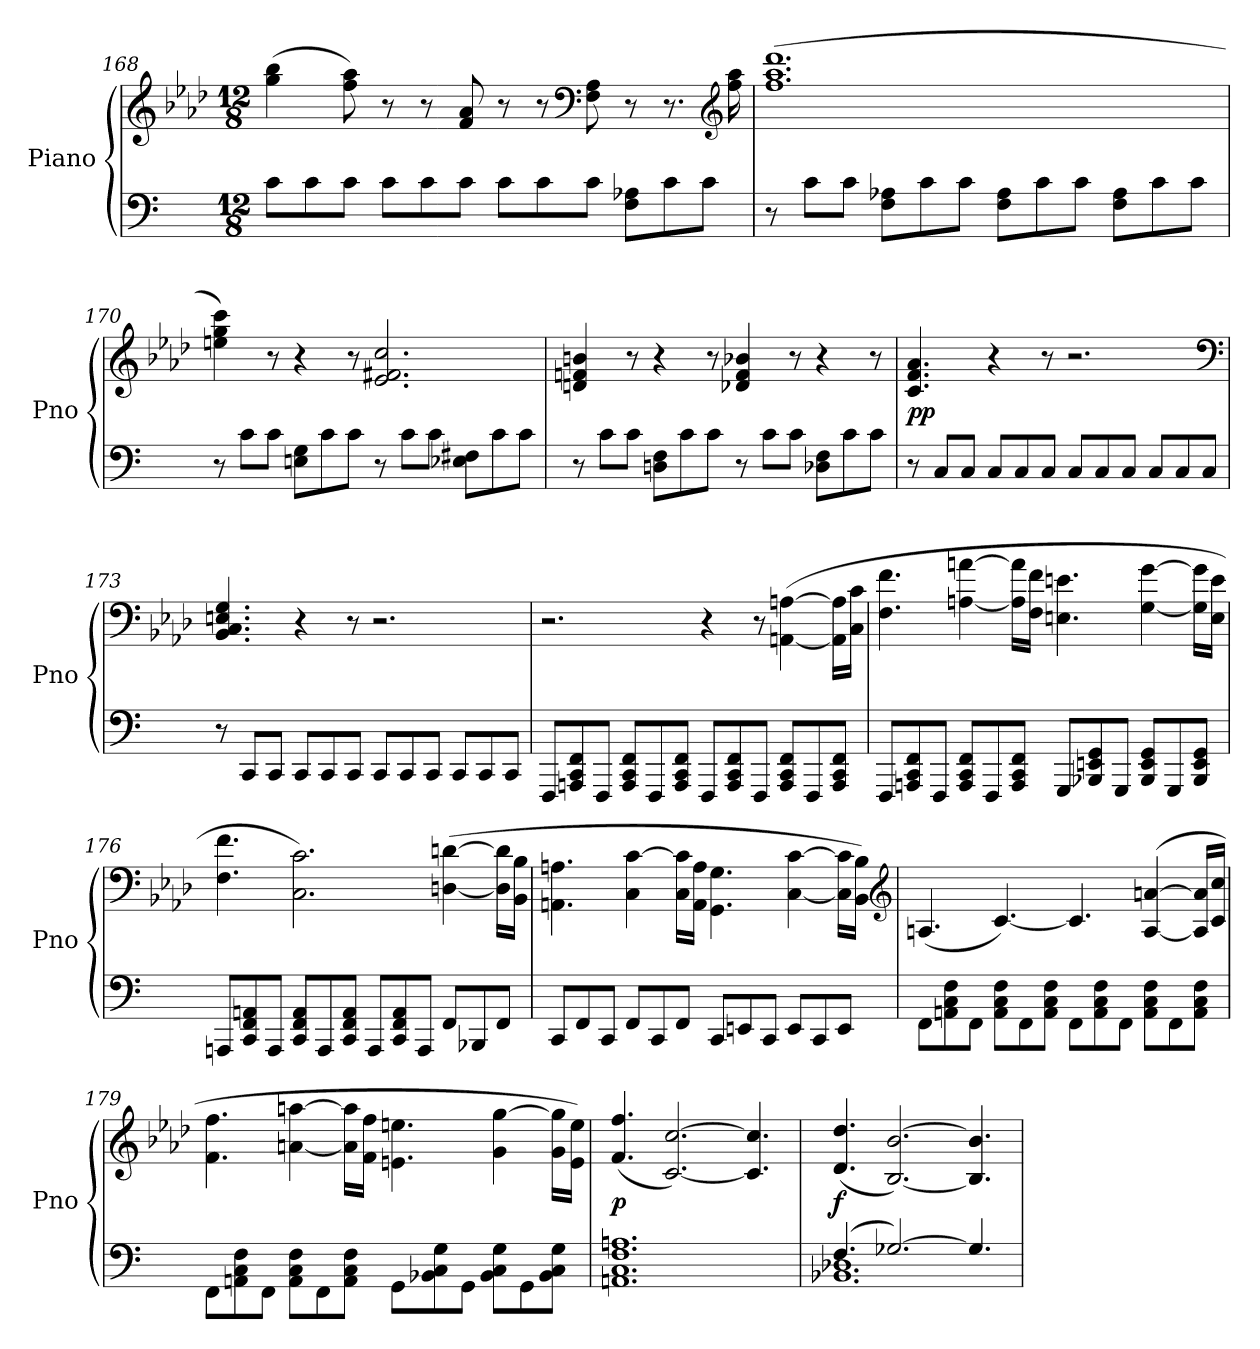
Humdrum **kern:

**kern	**kern	**dynam
*part1	*part1	*part1
*staff2	*staff1	*staff1/2
*I"Piano	*	*
*I'Pno	*	*
*clefF4	*clefG2	*
*k[]	*k[b-e-a-d-]	*
*M12/8	*M12/8	*
=168	=168	=168
8c\L	(4gg\ 4bb-\	.
8c\	.	.
8c\J	8ff\ 8aa-\)	.
8c\L	8r	.
8c\	8r	.
8c\J	8f/ 8a-/	.
8c\L	8r	.
8c\	8r	.
*	*clefF4	*
8c\J	8F\ 8A-\	.
8F\ 8A-\L	8r	.
8c\	8.r	.
8c\J	.	.
*	*clefG2	*
.	16ff\ 16aa-\	.
=169	=169	=169
8r	(1.ff 1.aa- 1.ddd-	.
8c\L	.	.
8c\J	.	.
8F\ 8A-\L	.	.
8c\	.	.
8c\J	.	.
8F\ 8A-\L	.	.
8c\	.	.
8c\J	.	.
8F\ 8A-\L	.	.
8c\	.	.
8c\J	.	.
=170	=170	=170
8r	4een\ 4gg\ 4ccc\)	.
8c\L	.	.
8c\J	8r	.
8En\ 8G\L	4r	.
8c\	.	.
8c\J	8r	.
8r	2.e-/ 2.f#X/ 2.cc/	.
8c\L	.	.
8c\J	.	.
8E-X\ 8F#X\L	.	.
8c\	.	.
8c\J	.	.
=171	=171	=171
8r	4dn/ 4fn/ 4bn/	.
8c\L	.	.
8c\J	8r	.
8Dn\ 8F\L	4r	.
8c\	.	.
8c\J	8r	.
8r	4d-X/ 4f/ 4b-X/	.
8c\L	.	.
8c\J	8r	.
8D-X\ 8F\L	4r	.
8c\	.	.
8c\J	8r	.
=172	=172	=172
8r	4.c/ 4.f/ 4.a-/	pp
8C/L	.	.
8C/J	.	.
8C/L	4r	.
8C/	.	.
8C/J	8r	.
8C/L	2.r	.
8C/	.	.
8C/J	.	.
8C/L	.	.
8C/	.	.
8C/J	.	.
*	*clefF4	*
=173	=173	=173
8r	4.BB-/ 4.C/ 4.En/ 4.G/	.
8CC/L	.	.
8CC/J	.	.
8CC/L	4r	.
8CC/	.	.
8CC/J	8r	.
8CC/L	2.r	.
8CC/	.	.
8CC/J	.	.
8CC/L	.	.
8CC/	.	.
8CC/J	.	.
=174	=174	=174
8FFF/L	2.r	.
8AAAn/ 8CC/ 8FF/	.	.
8FFF/J	.	.
8AAA/ 8CC/ 8FF/L	.	.
8FFF/	.	.
8AAA/ 8CC/ 8FF/J	.	.
8FFF/L	4r	.
8AAA/ 8CC/ 8FF/	.	.
8FFF/J	8r	.
8AAA/ 8CC/ 8FF/L	([4AAn\ [4An\	.
8FFF/	.	.
8AAA/ 8CC/ 8FF/J	16AA]\ 16A]\LL	.
.	16C\ 16c\JJ	.
=175	=175	=175
8FFF/L	4.F\ 4.f\	.
8AAAn/ 8CC/ 8FF/	.	.
8FFF/J	.	.
8AAA/ 8CC/ 8FF/L	[4An\ [4an\	.
8FFF/	.	.
8AAA/ 8CC/ 8FF/J	16A]\ 16a]\LL	.
.	16F\ 16f\JJ	.
8GGG/L	4.En\ 4.en\	.
8BBB-/ 8EEn/ 8GG/	.	.
8GGG/J	.	.
8BBB-/ 8EE/ 8GG/L	[4G\ [4g\	.
8GGG/	.	.
8BBB-/ 8EE/ 8GG/J	16G]\ 16g]\LL	.
.	16E\ 16e\JJ	.
=176	=176	=176
8AAAn/L	4.F\ 4.f\	.
8CC/ 8FF/ 8AAn/	.	.
8AAA/J	.	.
8CC/ 8FF/ 8AA/L	2.C\ 2.c\)	.
8AAA/	.	.
8CC/ 8FF/ 8AA/J	.	.
8AAA/L	.	.
8CC/ 8FF/ 8AA/	.	.
8AAA/J	.	.
8FF/L	([4Dn\ [4dn\	.
8BBB-/	.	.
8FF/J	16D]\ 16d]\LL	.
.	16BB-\ 16B-\JJ	.
=177	=177	=177
8CC/L	4.AAn\ 4.An\	.
8FF/	.	.
8CC/J	.	.
8FF/L	4C\ [4c\	.
8CC/	.	.
8FF/J	16C\ 16c]\LL	.
.	16AA\ 16A\JJ	.
8CC/L	4.GG\ 4.G\	.
8EEn/	.	.
8CC/J	.	.
8EE/L	[4C\ [4c\	.
8CC/	.	.
8EE/J	16C]\ 16c]\LL	.
.	16BB-\ 16B-\JJ)	.
*	*clefG2	*
=178	=178	=178
8FF\L	(4.An/	.
8AAn\ 8C\ 8F\	.	.
8FF\J	.	.
8AA\ 8C\ 8F\L	[4.c/)	.
8FF\	.	.
8AA\ 8C\ 8F\J	.	.
8FF\L	4.c/]	.
8AA\ 8C\ 8F\	.	.
8FF\J	.	.
8AA\ 8C\ 8F\L	([4A/ [4an/	.
8FF\	.	.
8AA\ 8C\ 8F\J	16A]/ 16a]/LL	.
.	16c/ 16cc/JJ	.
=179	=179	=179
8FF\L	4.f\ 4.ff\	.
8AAn\ 8C\ 8F\	.	.
8FF\J	.	.
8AA\ 8C\ 8F\L	[4an\ [4aan\	.
8FF\	.	.
8AA\ 8C\ 8F\J	16a]\ 16aa]\LL	.
.	16f\ 16ff\JJ	.
8GG\L	4.en\ 4.een\	.
8BB-\ 8C\ 8G\	.	.
8GG\J	.	.
8BB-\ 8C\ 8G\L	4g\ [4gg\	.
8GG\	.	.
8BB-\ 8C\ 8G\J	16g\ 16gg]\LL	.
.	16e\ 16ee\JJ)	.
=180	=180	=180
1.AAn 1.C 1.F 1.An	(4.f/ 4.ff/	p
.	[2.c/ [2.cc/)	.
.	4.c]/ 4.cc]/	.
=181	=181	=181
*^	*	*
(4.F/	1.BB- 1.D-	(4.d-/ 4.dd-/	f
[2.G-X/)	.	[2.B-/ [2.b-/)	.
4.G-/]	.	4.B-]/ 4.b-]/	.
*v	*v	*	*
=	=	=
*-	*-	*-
